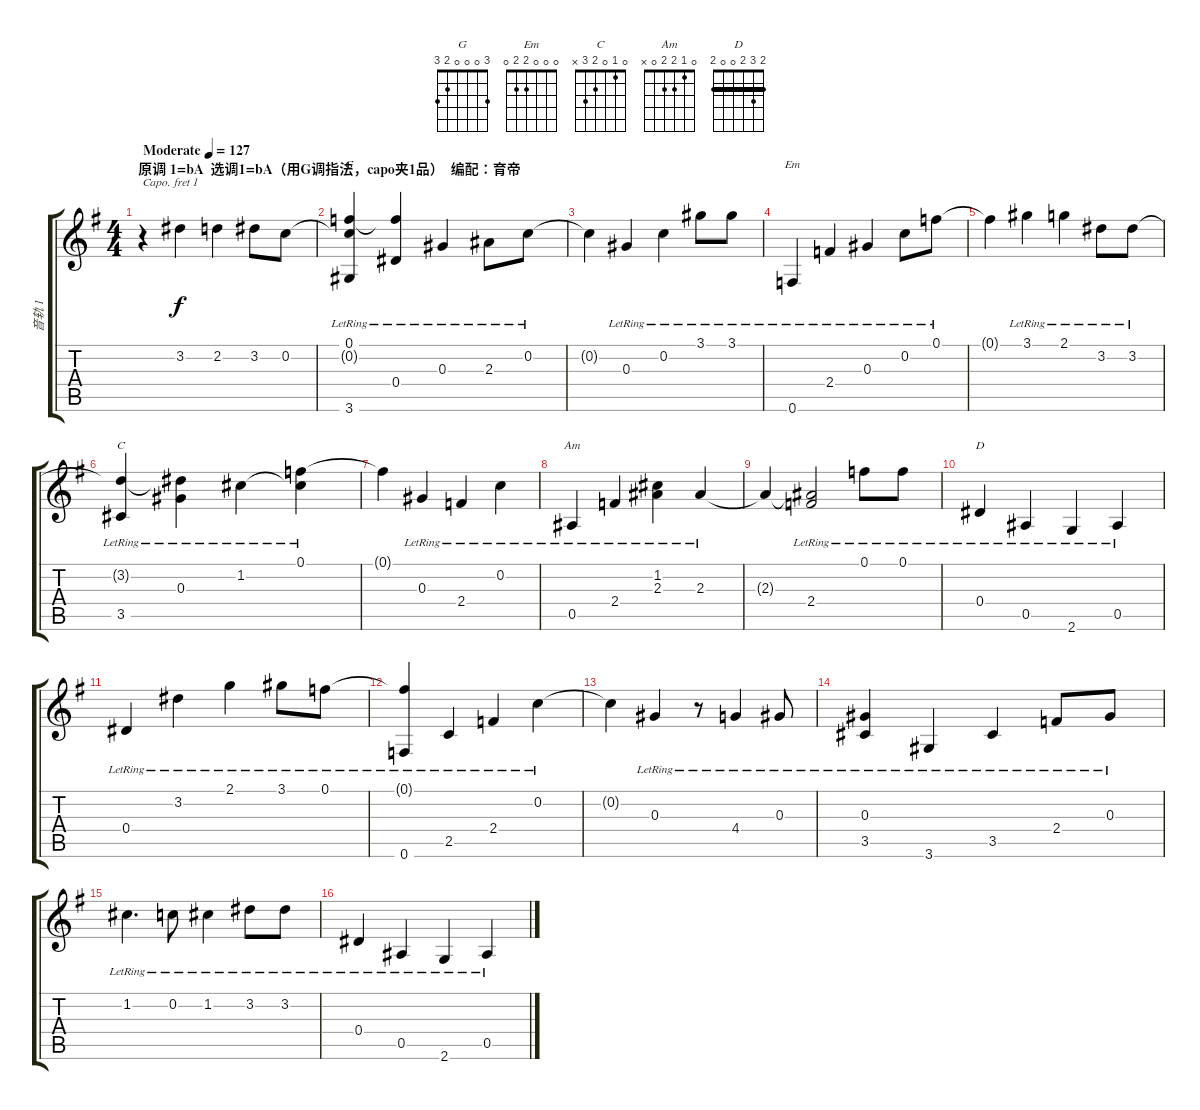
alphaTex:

\track ("音轨 1" "音轨 1") {instrument acousticguitarnylon}
\staff {score tabs}
\capo 1
\tuning (E4 B3 G3 D3 A2 E2) {hide}
\chord ("G" 3 0 0 0 2 3)
\chord ("Em" 0 0 0 2 2 0)
\chord ("C" 0 1 0 2 3 x)
\chord ("Am" 0 1 2 2 0 x)
\chord ("D" 2 3 2 0 0 2) {barre 2}
\ts (4 4)
\section ("" "原调 1=bA  选调1=bA（用G调指法，capo夹1品）  编配：育帝")
\tempo (127 "Moderate")
\clef g2
\ks g
r.4{dy f instrument acousticguitarnylon} 3.2.4 2.2.4 3.2.8 0.2.8 |
(0.1 0.2{t} 3.6{lr}).4{ch "G"} (0.1{t} 0.4{lr}).4 0.3{lr}.4 2.3{lr}.8 0.2{lr}.8 |
0.2{t}.4 0.3{lr}.4 0.2{lr}.4 3.1{lr}.8 3.1{lr}.8 |
0.6{lr}.4{ch "Em"} 2.4{lr}.4 0.3{lr}.4 0.2{lr}.8 0.1{lr}.8 |
0.1{t}.4 3.1{lr}.4 2.1{lr}.4 3.2{lr}.8 3.2{lr}.8 |
(3.2{t} 3.5{lr}).4{ch "C"} (3.2{t} 0.3{lr}).4 1.2{lr}.4 (0.1{lr} 1.2{t}).4 |
0.1{t}.4 0.3{lr}.4 2.4{lr}.4 0.2{lr}.4 |
0.5{lr}.4{ch "Am"} 2.4{lr}.4 (1.2{lr} 2.3{lr}).4 2.3{lr}.4 |
2.3{t}.4 (2.3{t} 2.4{lr}).2 0.1{lr}.8 0.1{lr}.8 |
0.4{lr}.4{ch "D"} 0.5{lr}.4 2.6{lr}.4 0.5{lr}.4 |
0.4{lr}.4 3.2{lr}.4 2.1{lr}.4 3.1{lr}.8 0.1{lr}.8 |
(0.1{t} 0.6{lr}).4 2.5{lr}.4 2.4{lr}.4 0.2{lr}.4 |
0.2{t}.4 0.3{lr}.4 r.8 4.4{lr}.4 0.3{lr}.8 |
(0.3{lr} 3.5{lr}).4 3.6{lr}.4 3.5{lr}.4 2.4{lr}.8 0.3{lr}.8 |
1.2{lr}.4{d} 0.2{lr}.8 1.2{lr}.4 3.2{lr}.8 3.2{lr}.8 |
0.4{lr}.4 0.5{lr}.4 2.6{lr}.4 0.5{lr}.4
